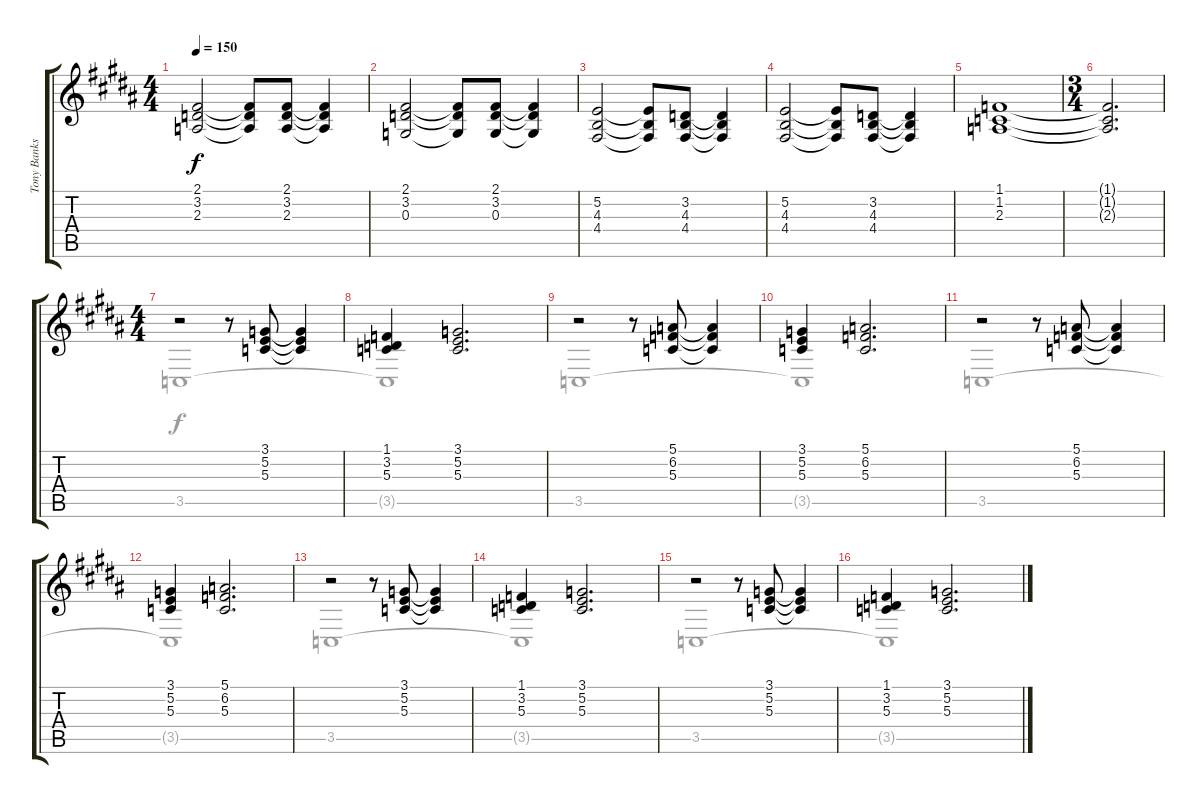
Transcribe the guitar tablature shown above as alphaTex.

\track ("Tony Banks [Left Hand]" "Tony Banks") {instrument acousticgrandpiano}
\staff {score tabs}
\tuning (E4 B3 G3 D3 A2 E2) {hide}
\voice
\ts (4 4)
\tempo 150
\clef g2
\ks b
(2.1 3.2 2.3).2{dy f} (2.1{t} 3.2{t} 2.3{t}).8 (2.1 3.2 2.3).8 (2.1{t} 3.2{t} 2.3{t}).4 |
(2.1 3.2 0.3).2 (2.1{t} 3.2{t} 0.3{t}).8 (2.1 3.2 0.3).8 (2.1{t} 3.2{t} 0.3{t}).4 |
(5.2 4.3 4.4).2 (5.2{t} 4.3{t} 4.4{t}).8 (3.2 4.3 4.4).8 (3.2{t} 4.3{t} 4.4{t}).4 |
(5.2 4.3 4.4).2 (5.2{t} 4.3{t} 4.4{t}).8 (3.2 4.3 4.4).8 (3.2{t} 4.3{t} 4.4{t}).4 |
(1.1 1.2 2.3).1 |
\ts (3 4)
(1.1{t} 1.2{t} 2.3{t}).2{d} |
\ts (4 4)
r.2 r.8 (3.1 5.2 5.3).8 (3.1{t} 5.2{t} 5.3{t}).4 |
(1.1 3.2 5.3).4 (3.1 5.2 5.3).2{d} |
r.2 r.8 (5.1 6.2 5.3).8 (5.1{t} 6.2{t} 5.3{t}).4 |
(3.1 5.2 5.3).4 (5.1 6.2 5.3).2{d} |
r.2 r.8 (5.1 6.2 5.3).8 (5.1{t} 6.2{t} 5.3{t}).4 |
(3.1 5.2 5.3).4 (5.1 6.2 5.3).2{d} |
r.2 r.8 (3.1 5.2 5.3).8 (3.1{t} 5.2{t} 5.3{t}).4 |
(1.1 3.2 5.3).4 (3.1 5.2 5.3).2{d} |
r.2 r.8 (3.1 5.2 5.3).8 (3.1{t} 5.2{t} 5.3{t}).4 |
(1.1 3.2 5.3).4 (3.1 5.2 5.3).2{d}
\voice
\clef g2
\ottava regular
\simile none
\ks b
|
|
|
|
|
|
3.5.1 |
3.5{t}.1 |
3.5.1 |
3.5{t}.1 |
3.5.1 |
3.5{t}.1 |
3.5.1 |
3.5{t}.1 |
3.5.1 |
3.5{t}.1
